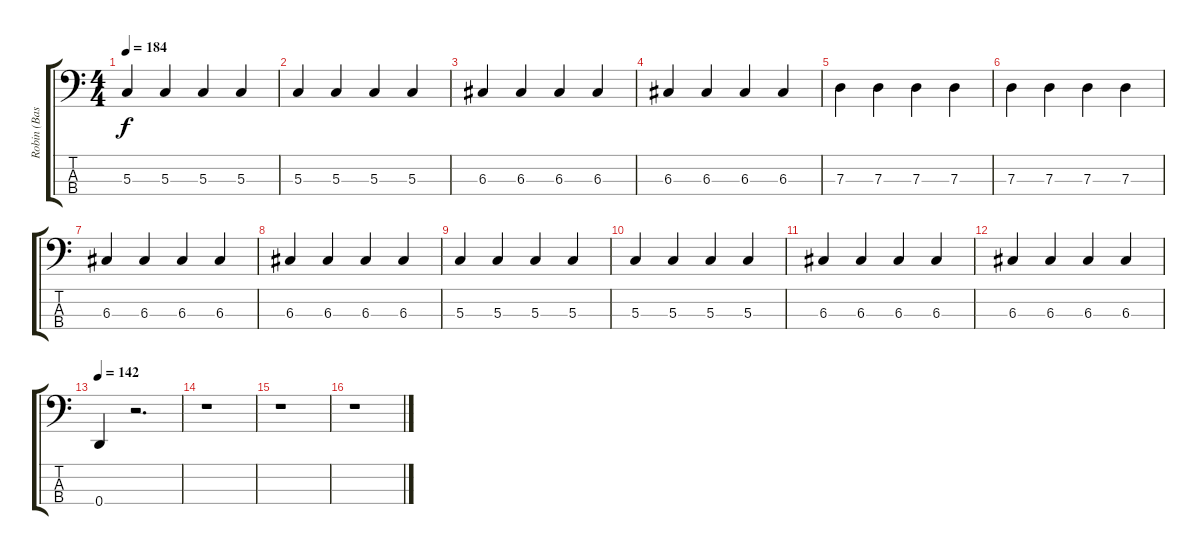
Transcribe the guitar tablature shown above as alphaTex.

\track ("Robin (Bass)" "Robin (Bas") {instrument electricbasspick}
\staff {score tabs}
\tuning (F2 C2 G1 D1) {hide}
\ts (4 4)
\tempo 184
\clef f4
\ks c
5.3.4{dy f} 5.3.4 5.3.4 5.3.4 |
5.3.4 5.3.4 5.3.4 5.3.4 |
6.3.4 6.3.4 6.3.4 6.3.4 |
6.3.4 6.3.4 6.3.4 6.3.4 |
7.3.4 7.3.4 7.3.4 7.3.4 |
7.3.4 7.3.4 7.3.4 7.3.4 |
6.3.4 6.3.4 6.3.4 6.3.4 |
6.3.4 6.3.4 6.3.4 6.3.4 |
5.3.4 5.3.4 5.3.4 5.3.4 |
5.3.4 5.3.4 5.3.4 5.3.4 |
6.3.4 6.3.4 6.3.4 6.3.4 |
6.3.4 6.3.4 6.3.4 6.3.4 |
\tempo 142
0.4.4 r.2{d} |
r.1 |
r.1 |
r.1
